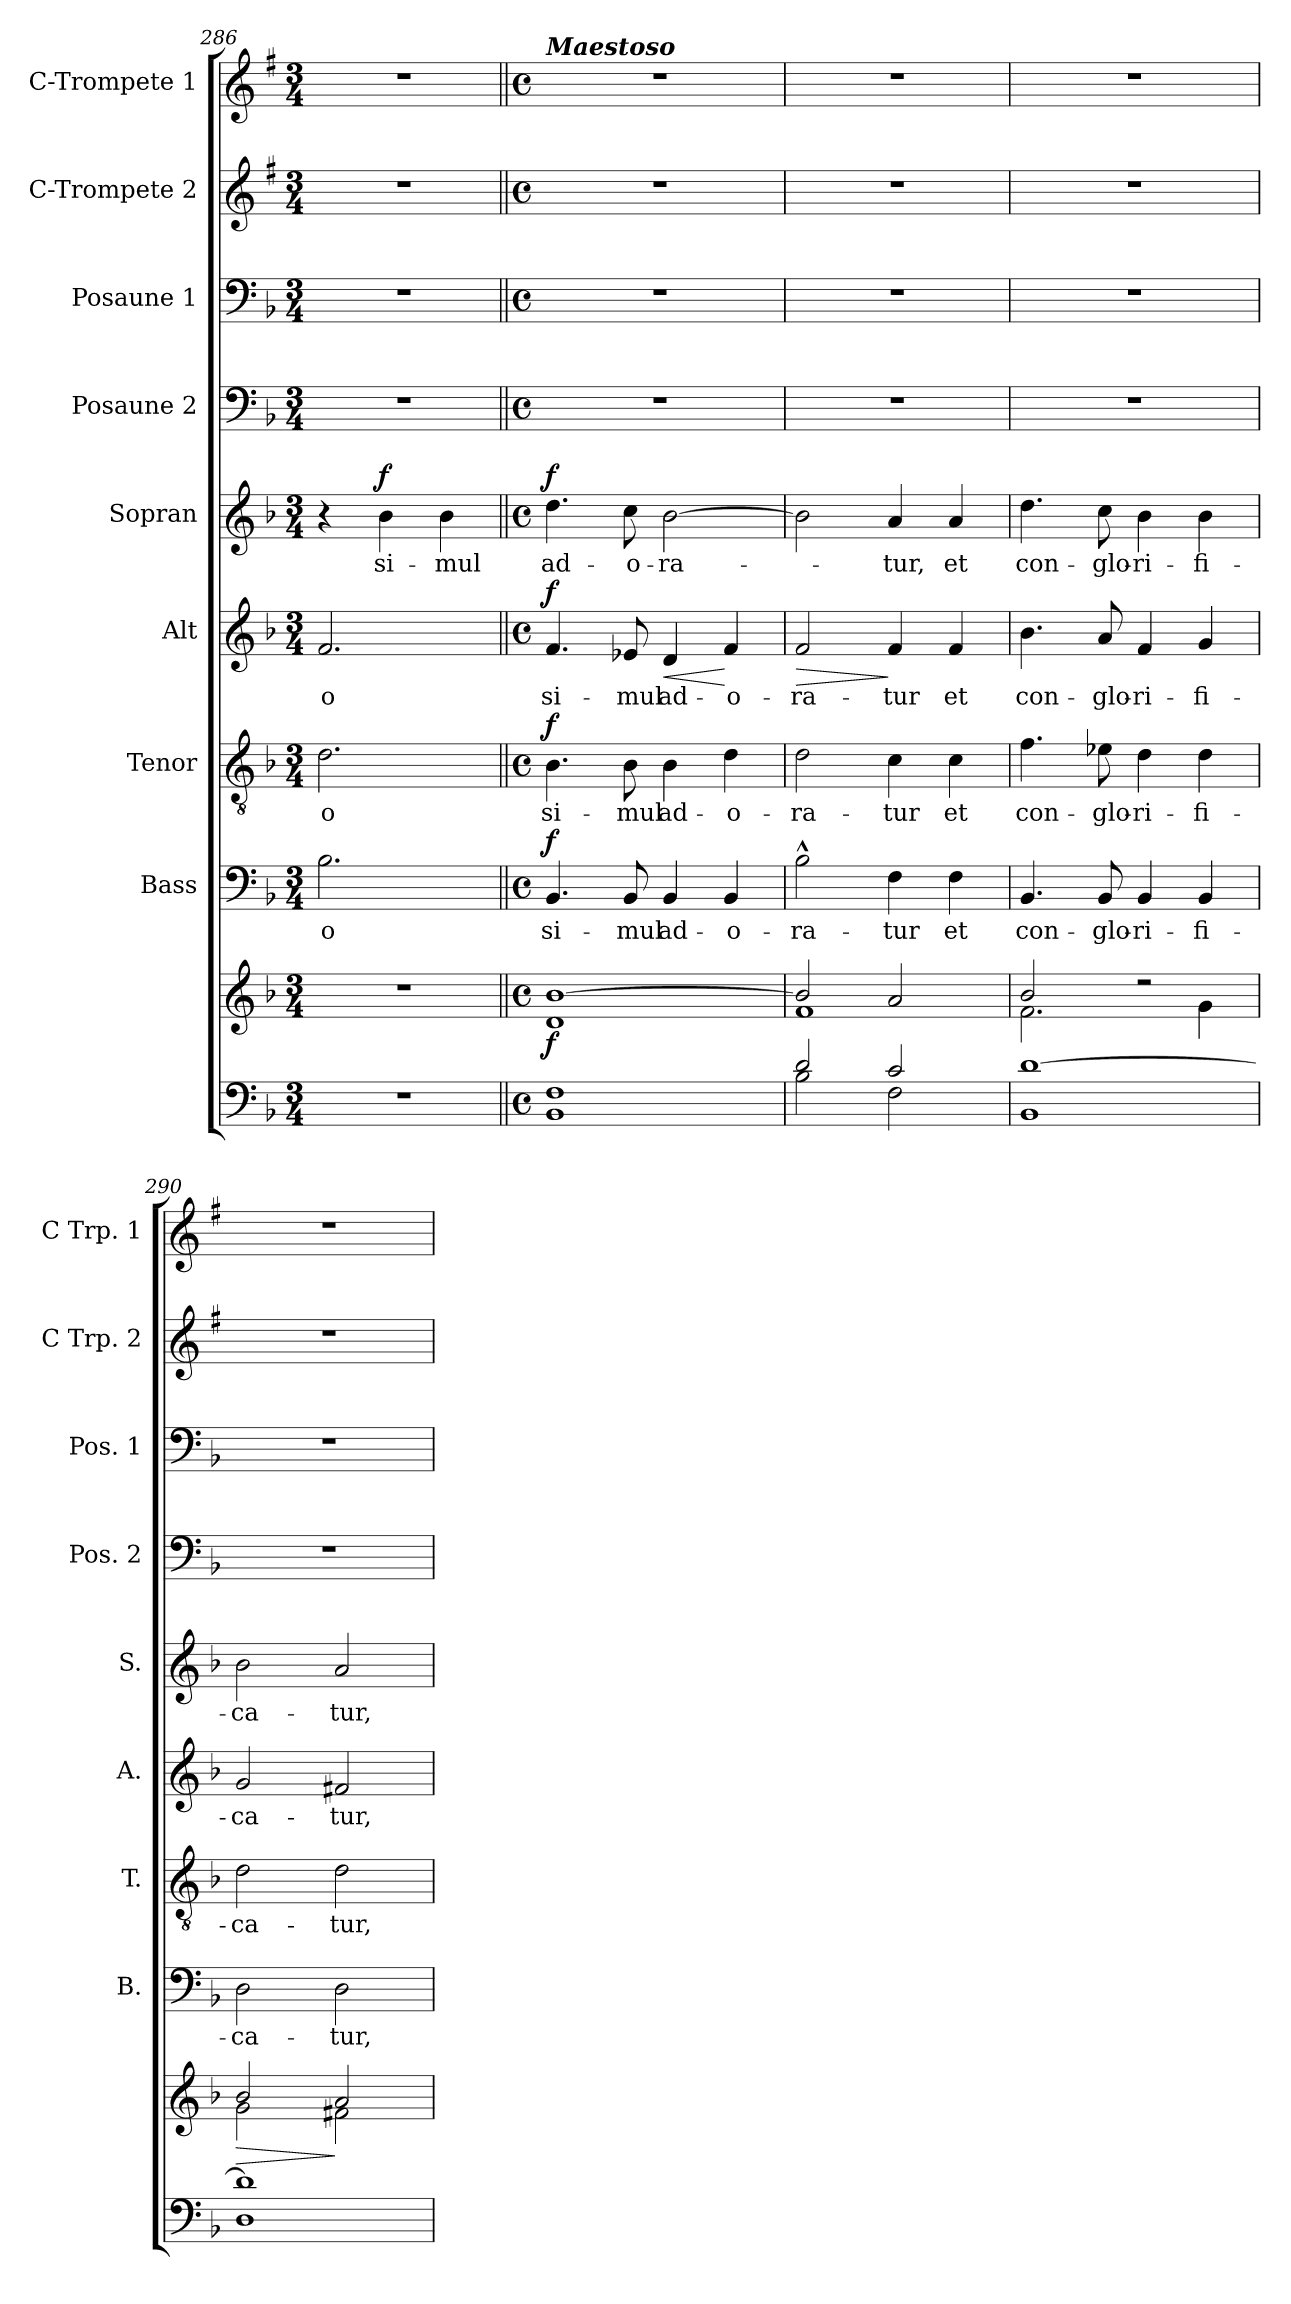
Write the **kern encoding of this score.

**kern	**kern	**dynam	**kern	**text	**dynam	**kern	**text	**dynam	**kern	**text	**dynam	**kern	**text	**dynam	**kern	**kern	**kern	**kern
*part9	*part9	*part9	*part8	*part8	*part8	*part7	*part7	*part7	*part6	*part6	*part6	*part5	*part5	*part5	*part4	*part3	*part2	*part1
*staff10	*staff9	*staff9/10	*staff8	*staff8	*staff8	*staff7	*staff7	*staff7	*staff6	*staff6	*staff6	*staff5	*staff5	*staff5	*staff4	*staff3	*staff2	*staff1
*	*	*	*I"Bass	*	*	*I"Tenor	*	*	*I"Alt	*	*	*I"Sopran	*	*	*I"Posaune 2	*I"Posaune 1	*I"C-Trompete 2	*I"C-Trompete 1
*	*	*	*I'B.	*	*	*I'T.	*	*	*I'A.	*	*	*I'S.	*	*	*I'Pos. 2	*I'Pos. 1	*I'C Trp. 2	*I'C Trp. 1
!!LO:PB:g=z
*clefF4	*clefG2	*	*clefF4	*	*	*clefGv2	*	*	*clefG2	*	*	*clefG2	*	*	*clefF4	*clefF4	*clefG2	*clefG2
*	*	*	*	*	*	*	*	*	*	*	*	*	*	*	*	*	*ITrd1c2	*ITrd1c2
*k[b-]	*k[b-]	*	*k[b-]	*	*	*k[b-]	*	*	*k[b-]	*	*	*k[b-]	*	*	*k[b-]	*k[b-]	*k[b-]	*k[b-]
*F:	*F:	*	*F:	*	*	*F:	*	*	*F:	*	*	*F:	*	*	*F:	*F:	*F:	*F:
*M3/4	*M3/4	*	*M3/4	*	*	*M3/4	*	*	*M3/4	*	*	*M3/4	*	*	*M3/4	*M3/4	*M3/4	*M3/4
=286	=286	=286	=286	=286	=286	=286	=286	=286	=286	=286	=286	=286	=286	=286	=286	=286	=286	=286
!	!	!	!	!LO:LY:b	!	!	!LO:LY:b	!	!	!LO:LY:b	!	!	!	!	!	!	!	!
2.r	2.r	.	2.B-\	-o	.	2.d\	-o	.	2.f/	-o	.	4r	.	.	2.r	2.r	2.r	2.r
!	!	!	!	!	!	!	!	!	!	!	!	!	!LO:LY:b	!LO:DY:a	!	!	!	!
.	.	.	.	.	.	.	.	.	.	.	.	4b-\	si-	f	.	.	.	.
!	!	!	!	!	!	!	!	!	!	!	!	!	!LO:LY:b	!	!	!	!	!
.	.	.	.	.	.	.	.	.	.	.	.	4b-\	-mul	.	.	.	.	.
=287||	=287||	=287||	=287||	=287||	=287||	=287||	=287||	=287||	=287||	=287||	=287||	=287||	=287||	=287||	=287||	=287||	=287||	=287||
*M4/4	*M4/4	*	*M4/4	*	*	*M4/4	*	*	*M4/4	*	*	*M4/4	*	*	*M4/4	*M4/4	*M4/4	*M4/4
*met(c)	*met(c)	*	*met(c)	*	*	*met(c)	*	*	*met(c)	*	*	*met(c)	*	*	*met(c)	*met(c)	*met(c)	*met(c)
*^	*^	*	*	*	*	*	*	*	*	*	*	*	*	*	*	*	*	*
!	!	!	!	!	!	!	!	!	!	!	!	!	!	!	!	!	!	!	!	!LO:TX:a:Bi:t=Maestoso
!	!	!	!	!LO:DY:b	!	!LO:LY:b	!LO:DY:a	!	!LO:LY:b	!LO:DY:a	!	!LO:LY:b	!LO:DY:a	!	!LO:LY:b	!LO:DY:a	!	!	!	!
1F	1BB-	[>1b-	1d	f	4.BB-/	si-	f	4.B-\	si-	f	4.f/	si-	f	4.dd\	ad-	f	1r	1r	1r	1r
!	!	!	!	!	!	!LO:LY:b	!	!	!LO:LY:b	!	!	!LO:LY:b	!	!	!LO:LY:b	!	!	!	!	!
.	.	.	.	.	8BB-/	-mul	.	8B-\	-mul	.	8e-X/	-mul	.	8cc\	-o-	.	.	.	.	.
!	!	!	!	!	!	!LO:LY:b	!	!	!LO:LY:b	!	!	!LO:LY:b	!LO:HP:b	!	!LO:LY:b	!	!	!	!	!
.	.	.	.	.	4BB-/	ad-	.	4B-\	ad-	.	4d/	ad-	<	[2b-\	-ra-	.	.	.	.	.
!	!	!	!	!	!	!LO:LY:b	!	!	!LO:LY:b	!	!	!LO:LY:b	!	!	!	!	!	!	!	!
.	.	.	.	.	4BB-/	-o-	.	4d\	-o-	.	4f/	-o-	[	.	.	.	.	.	.	.
=288	=288	=288	=288	=288	=288	=288	=288	=288	=288	=288	=288	=288	=288	=288	=288	=288	=288	=288	=288	=288
!	!	!	!	!	!	!LO:LY:b	!	!	!LO:LY:b	!	!	!LO:LY:b	!LO:HP:b	!	!	!	!	!	!	!
2d/	2B-\	2b-/]	1f	.	2B-^^>\	-ra-	.	2d\	-ra-	.	2f/	-ra-	>	2b-\]	.	.	1r	1r	1r	1r
!	!	!	!	!	!	!LO:LY:b	!	!	!LO:LY:b	!	!	!LO:LY:b	!	!	!LO:LY:b	!	!	!	!	!
2c/	2F\	2a/	.	.	4F\	-tur	.	4c\	-tur	.	4f/	-tur	]	4a/	-tur,	.	.	.	.	.
!	!	!	!	!	!	!LO:LY:b	!	!	!LO:LY:b	!	!	!LO:LY:b	!	!	!LO:LY:b	!	!	!	!	!
.	.	.	.	.	4F\	et	.	4c\	et	.	4f/	et	.	4a/	et	.	.	.	.	.
=289	=289	=289	=289	=289	=289	=289	=289	=289	=289	=289	=289	=289	=289	=289	=289	=289	=289	=289	=289	=289
!	!	!	!	!	!	!LO:LY:b	!	!	!LO:LY:b	!	!	!LO:LY:b	!	!	!LO:LY:b	!	!	!	!	!
[>1d	1BB-	2b-/	2.f\	.	4.BB-/	con-	.	4.f\	con-	.	4.b-\	con-	.	4.dd\	con-	.	1r	1r	1r	1r
!	!	!	!	!	!	!LO:LY:b	!	!	!LO:LY:b	!	!	!LO:LY:b	!	!	!LO:LY:b	!	!	!	!	!
.	.	.	.	.	8BB-/	-glo-	.	8e-X\	-glo-	.	8a/	-glo-	.	8cc\	-glo-	.	.	.	.	.
!	!	!	!	!	!	!LO:LY:b	!	!	!LO:LY:b	!	!	!LO:LY:b	!	!	!LO:LY:b	!	!	!	!	!
.	.	2r	.	.	4BB-/	-ri-	.	4d\	-ri-	.	4f/	-ri-	.	4b-\	-ri-	.	.	.	.	.
!	!	!	!	!	!	!LO:LY:b	!	!	!LO:LY:b	!	!	!LO:LY:b	!	!	!LO:LY:b	!	!	!	!	!
.	.	.	4g\	.	4BB-/	-fi-	.	4d\	-fi-	.	4g/	-fi-	.	4b-\	-fi-	.	.	.	.	.
=290	=290	=290	=290	=290	=290	=290	=290	=290	=290	=290	=290	=290	=290	=290	=290	=290	=290	=290	=290	=290
!	!	!	!	!LO:HP:b	!	!LO:LY:b	!	!	!LO:LY:b	!	!	!LO:LY:b	!	!	!LO:LY:b	!	!	!	!	!
1d]	1D	2b-/	2g\	>	2D\	-ca-	.	2d\	-ca-	.	2g/	-ca-	.	2b-\	-ca-	.	1r	1r	1r	1r
!	!	!	!	!	!	!LO:LY:b	!	!	!LO:LY:b	!	!	!LO:LY:b	!	!	!LO:LY:b	!	!	!	!	!
.	.	2a/	2f#X\	]	2D\	-tur,	.	2d\	-tur,	.	2f#X/	-tur,	.	2a/	-tur,	.	.	.	.	.
*v	*v	*	*	*	*	*	*	*	*	*	*	*	*	*	*	*	*	*	*	*
*	*v	*v	*	*	*	*	*	*	*	*	*	*	*	*	*	*	*	*	*
=	=	=	=	=	=	=	=	=	=	=	=	=	=	=	=	=	=	=
*-	*-	*-	*-	*-	*-	*-	*-	*-	*-	*-	*-	*-	*-	*-	*-	*-	*-	*-
